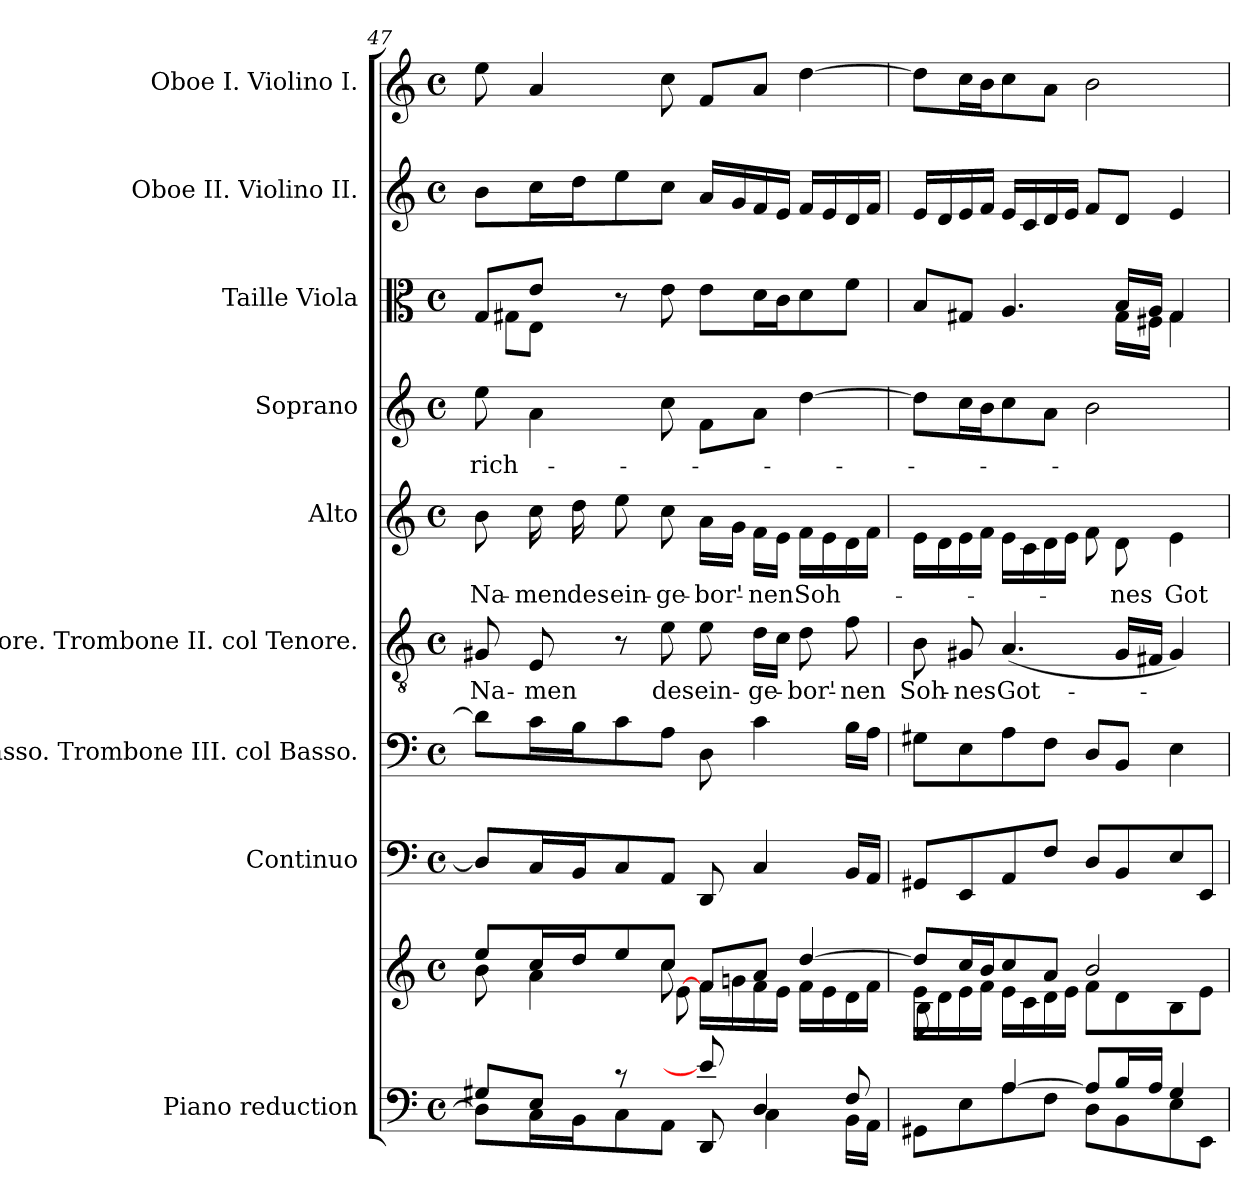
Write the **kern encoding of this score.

**kern	**kern	**kern	**kern	**kern	**text	**kern	**text	**kern	**text	**kern	**kern	**kern
*part9	*part9	*part8	*part7	*part6	*part6	*part5	*part5	*part4	*part4	*part3	*part2	*part1
*staff10	*staff9	*staff8	*staff7	*staff6	*staff6	*staff5	*staff5	*staff4	*staff4	*staff3	*staff2	*staff1
*I"Piano reduction	*	*I"Continuo	*I"Basso. Trombone III. col Basso.	*I"Tenore. Trombone II. col Tenore.	*	*I"Alto	*	*I"Soprano	*	*I"Taille Viola	*I"Oboe II. Violino II.	*I"Oboe I. Violino I.
*I'Pno	*	*	*	*	*	*	*	*	*	*	*I'Ob	*I'Ob
*clefF4	*clefG2	*clefF4	*clefF4	*clefGv2	*	*clefG2	*	*clefG2	*	*clefC3	*clefG2	*clefG2
*k[]	*k[]	*k[]	*k[]	*k[]	*	*k[]	*	*k[]	*	*k[]	*k[]	*k[]
*M4/4	*M4/4	*M4/4	*M4/4	*M4/4	*	*M4/4	*	*M4/4	*	*M4/4	*M4/4	*M4/4
*met(c)	*met(c)	*met(c)	*met(c)	*met(c)	*	*met(c)	*	*met(c)	*	*met(c)	*met(c)	*met(c)
=47	=47	=47	=47	=47	=47	=47	=47	=47	=47	=47	=47	=47
*^	*^	*	*	*	*	*	*	*	*	*	*	*
*	*	*	*^	*	*	*	*	*	*	*	*	*	*	*
!	!	!	!	!	!	!	!	!LO:LY:b	!	!LO:LY:b	!	!LO:LY:b	!	!	!
*	*	*	*	*	*	*	*	*	*	*	*	*	*^	*	*
8G#X/L	8D\L]	8ee/L	8b\	4.ryy	8D/L]	8d\L]	8G#X/	Na-	8b\	Na-	8ee\	rich-	8G!/L	8G#X\L	8b\L	8ee\
!	!	!	!	!	!	!	!	!LO:LY:b	!	!LO:LY:b	!	!	!	!	!	!
8E/J	16C\L	16cc/L	4a\	.	16C/L	16c\L	8E/	-men	16cc\	-men	4a\	.	8e!/J	8E\J	16cc\L	4a/
!	!	!	!	!	!	!	!	!	!	!LO:LY:b	!	!	!	!	!	!
.	16BB\J	16dd/J	.	.	16BB/J	16B\J	.	.	16dd\	des	.	.	.	.	16dd\J	.
!	!	!	!	!	!	!	!	!	!	!LO:LY:b	!	!	!	!	!	!
8r	8C\	8ee/	.	.	8C/	8c\	8r	.	8ee\	ein-	.	.	8r	8ryy	8ee\	.
!	!	!	!	!	!	!	!	!LO:LY:b	!	!LO:LY:b	!	!	!	!	!	!
8ryy	8AA\J	8cc/J	8cc\	[8e\	8AA/J	8A\J	8e\	des	8cc\	-ge-	8cc\	.	2ryy	8e\	8cc\J	8cc\
!	!	!	!	!	!	!	!	!LO:LY:b	!	!LO:LY:b	!	!	!	!	!	!
8e/]	8DD/	8f/L	16f\LL	2ryy	8DD/	8D\	8e\	ein-	16a\LL	-bor'-	8f\L	.	.	8e\L	16a/LL	8f/L
.	.	.	16gn\	.	.	.	.	.	16g\JJ	.	.	.	.	.	16g/	.
!	!	!	!	!	!	!	!	!LO:LY:b	!	!LO:LY:b	!	!	!	!	!	!
4D/	4C\	8a/J	16f\	.	4C/	4c\	16d\LL	-ge-	16f\LL	-nen	8a\J	.	.	16d\L	16f/	8a/J
.	.	.	16e\JJ	.	.	.	16c\JJ	.	16e\JJ	.	.	.	.	16c\J	16e/JJ	.
!	!	!	!	!	!	!	!	!LO:LY:b	!	!LO:LY:b	!	!	!	!	!	!
.	.	[4dd/	16f\LL	.	.	.	8d\	-bor'-	16f\LL	Soh-	[4dd\	.	.	8d\	16f/LL	[4dd\
.	.	.	16e\	.	.	.	.	.	16e\	.	.	.	.	.	16e/	.
!	!	!	!	!	!	!	!	!LO:LY:b	!	!	!	!	!	!	!	!
8F/	16BB\LL	.	16d\	.	16BB/LL	16B\LL	8f\	-nen	16d\	.	.	.	8ryy	8f\J	16d/	.
.	16AA\JJ	.	16f\JJ	.	16AA/JJ	16A\JJ	.	.	16f\JJ	.	.	.	.	.	16f/JJ	.
=48	=48	=48	=48	=48	=48	=48	=48	=48	=48	=48	=48	=48	=48	=48	=48	=48
!	!	!	!	!	!	!	!	!LO:LY:b	!	!	!	!	!	!	!	!
8ryy	8GG#X\L	8dd/L]	16e\LL	8B\L	8GG#X/L	8G#X\L	8B\	Soh-	16e\LL	.	8dd\L]	.	8B/L	8ryy	16e/LL	8dd\L]
.	.	.	16d\	.	.	.	.	.	16d\	.	.	.	.	.	16d/	.
*	*	*	*	*	*	*	*	*	*	*	*	*	*v	*v	*	*
!	!	!	!	!	!	!	!	!LO:LY:b	!	!	!	!	!	!	!
8G#X/J	8E\	16cc/L	16e\	2..ryy	8EE/	8E\	8G#X/	-nes	16e\	.	16cc\L	.	8G#X/J	16e/	16cc\L
.	.	16b/J	16f\JJ	.	.	.	.	.	16f\JJ	.	16b\J	.	.	16f/JJ	16b\J
!	!	!	!	!	!	!	!	!LO:LY:b	!	!	!	!	!	!	!
[4A/	8A\	8cc/	16e\LL	.	8AA/	8A\	(<4.A/	Got-	16e\LL	.	8cc\	.	4.A/	16e/LL	8cc\
.	.	.	16c\	.	.	.	.	.	16c\	.	.	.	.	16c/	.
.	8F\J	8a/J	16d\	.	8F/J	8F\J	.	.	16d\	.	8a\J	.	.	16d/	8a\J
.	.	.	16e\JJ	.	.	.	.	.	16e\JJ	.	.	.	.	16e/JJ	.
8A/L]	8D\L	2b/	8f\L	.	8D/L	8D/L	.	.	8f\	.	2b\	.	.	8f/L	2b\
!	!	!	!	!	!	!	!	!	!	!LO:LY:b	!	!	!	!	!
*	*	*	*	*	*	*	*	*	*	*	*	*	*^	*	*
16B/L	8BB\	.	8d\	.	8BB/	8BB/J	16G#/LL	.	8d\	-nes	.	.	16B!/LL	16G#\LL	8d/J	.
16A/JJ	.	.	.	.	.	.	16F#X/JJ	.	.	.	.	.	16A!/JJ	16F#X\JJ	.	.
!	!	!	!	!	!	!	!	!	!	!LO:LY:b	!	!	!	!	!	!
4G#/	8E\	.	8B\	.	8E/	4E\	4G#/)	.	4e\	Got-	.	.	4G#!/	4G#\	4e/	.
.	8EE\J	.	8e\J	.	8EE/J	.	.	.	.	.	.	.	.	.	.	.
*v	*v	*	*	*	*	*	*	*	*	*	*	*	*v	*v	*	*
*	*v	*v	*v	*	*	*	*	*	*	*	*	*	*	*
=	=	=	=	=	=	=	=	=	=	=	=	=
*-	*-	*-	*-	*-	*-	*-	*-	*-	*-	*-	*-	*-
